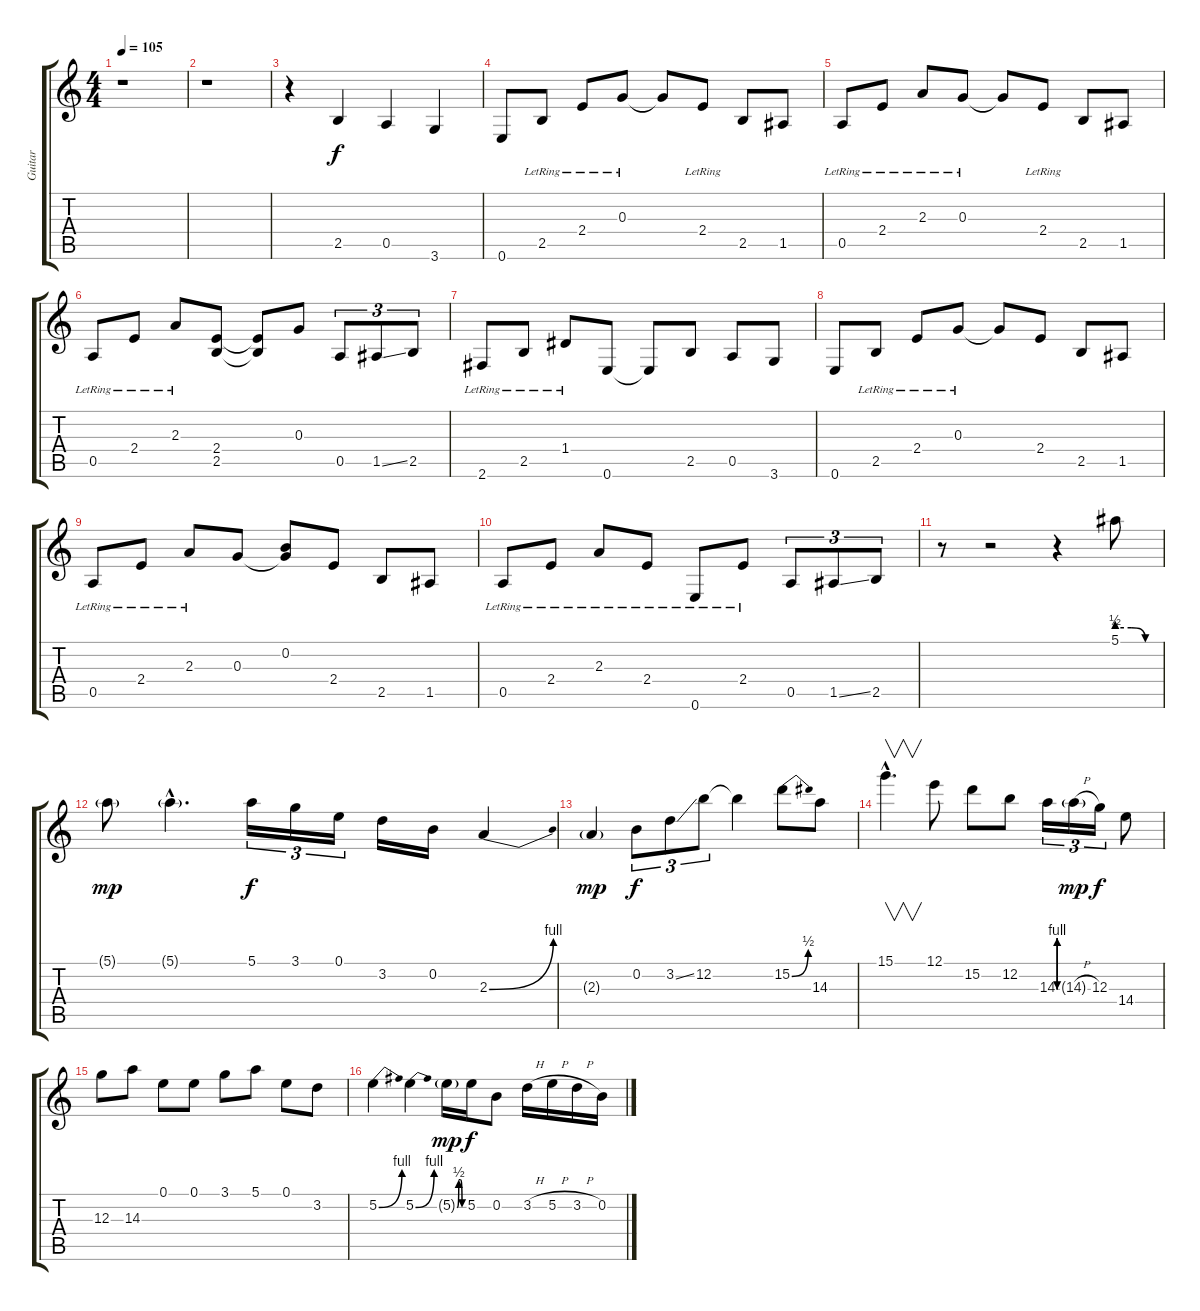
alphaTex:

\track ("Guitar" "Guitar") {instrument electricguitarclean}
\staff {score tabs}
\tuning (E4 B3 G3 D3 A2 E2) {hide}
\ts (4 4)
\tempo 105
\clef g2
\ks c
r.1{dy mp} |
r.1 |
r.4 2.5.4{dy f} 0.5.4 3.6.4 |
0.6.8 2.5{lr}.8 2.4{lr}.8 0.3{lr}.8 0.3{t}.8 2.4{lr}.8 2.5.8 1.5.8 |
0.5{lr}.8 2.4{lr}.8 2.3{lr}.8 0.3{lr}.8 0.3{t}.8 2.4{lr}.8 2.5.8 1.5.8 |
0.5{lr}.8 2.4{lr}.8 2.3{lr}.8 (2.4 2.5).8 (2.4{t} 2.5{t}).8 0.3.8 0.5.8{tu (3 2)} 1.5{ss}.8{tu (3 2)} 2.5.8{tu (3 2)} |
2.6{lr}.8 2.5{lr}.8 1.4{lr}.8 0.6.8 0.6{t}.8 2.5.8 0.5.8 3.6.8 |
0.6.8 2.5{lr}.8 2.4{lr}.8 0.3{lr}.8 0.3{t}.8 2.4.8 2.5.8 1.5.8 |
0.5{lr}.8 2.4{lr}.8 2.3{lr}.8 0.3.8 (0.2 0.3{t}).8 2.4.8 2.5.8 1.5.8 |
0.5{lr}.8 2.4{lr}.8 2.3{lr}.8 2.4{lr}.8 0.6{lr}.8 2.4{lr}.8 0.5.8{tu (3 2)} 1.5{ss}.8{tu (3 2)} 2.5.8{tu (3 2)} |
r.8 r.2 r.4 5.1{be (custom 0 2 20 2 40 0 60 0)}.8 |
5.1{g}.8{dy mp} 5.1{g hac}.4{d} 5.1.16{tu (3 2) dy f} 3.1.16{tu (3 2)} 0.1.16{tu (3 2)} 3.2.16 0.2.16 2.3{be (bend 0 0 60 4)}.4 |
2.3{g}.4{dy mp} 0.2.8{tu (3 2) dy f} 3.2{ss}.8{tu (3 2)} 12.2.8{tu (3 2)} 12.2{t}.4 15.2{be (bend 0 0 60 2)}.8 14.3.8 |
15.1{hac}.4{v d} 12.1.8 15.2.8 12.2.8 14.3{be (custom 0 0 15 4 30 4 45 0 60 0)}.16{tu (3 2)} 14.3{h g}.16{tu (3 2) dy mp} 12.3.16{tu (3 2) dy f} 14.4.8 |
12.3.8 14.3.8 0.1.8 0.1.8 3.1.8 5.1.8 0.1.8 3.2.8 |
5.2{be (bend 0 0 60 4)}.4 5.2{be (bend 0 0 60 4)}.4 5.2{be (custom 0 0 15 2 30 2 45 0 60 0) g}.16{dy mp} 5.2.16{dy f} 0.2.8 3.2{h}.16 5.2{h}.16 3.2{h}.16 0.2.16
